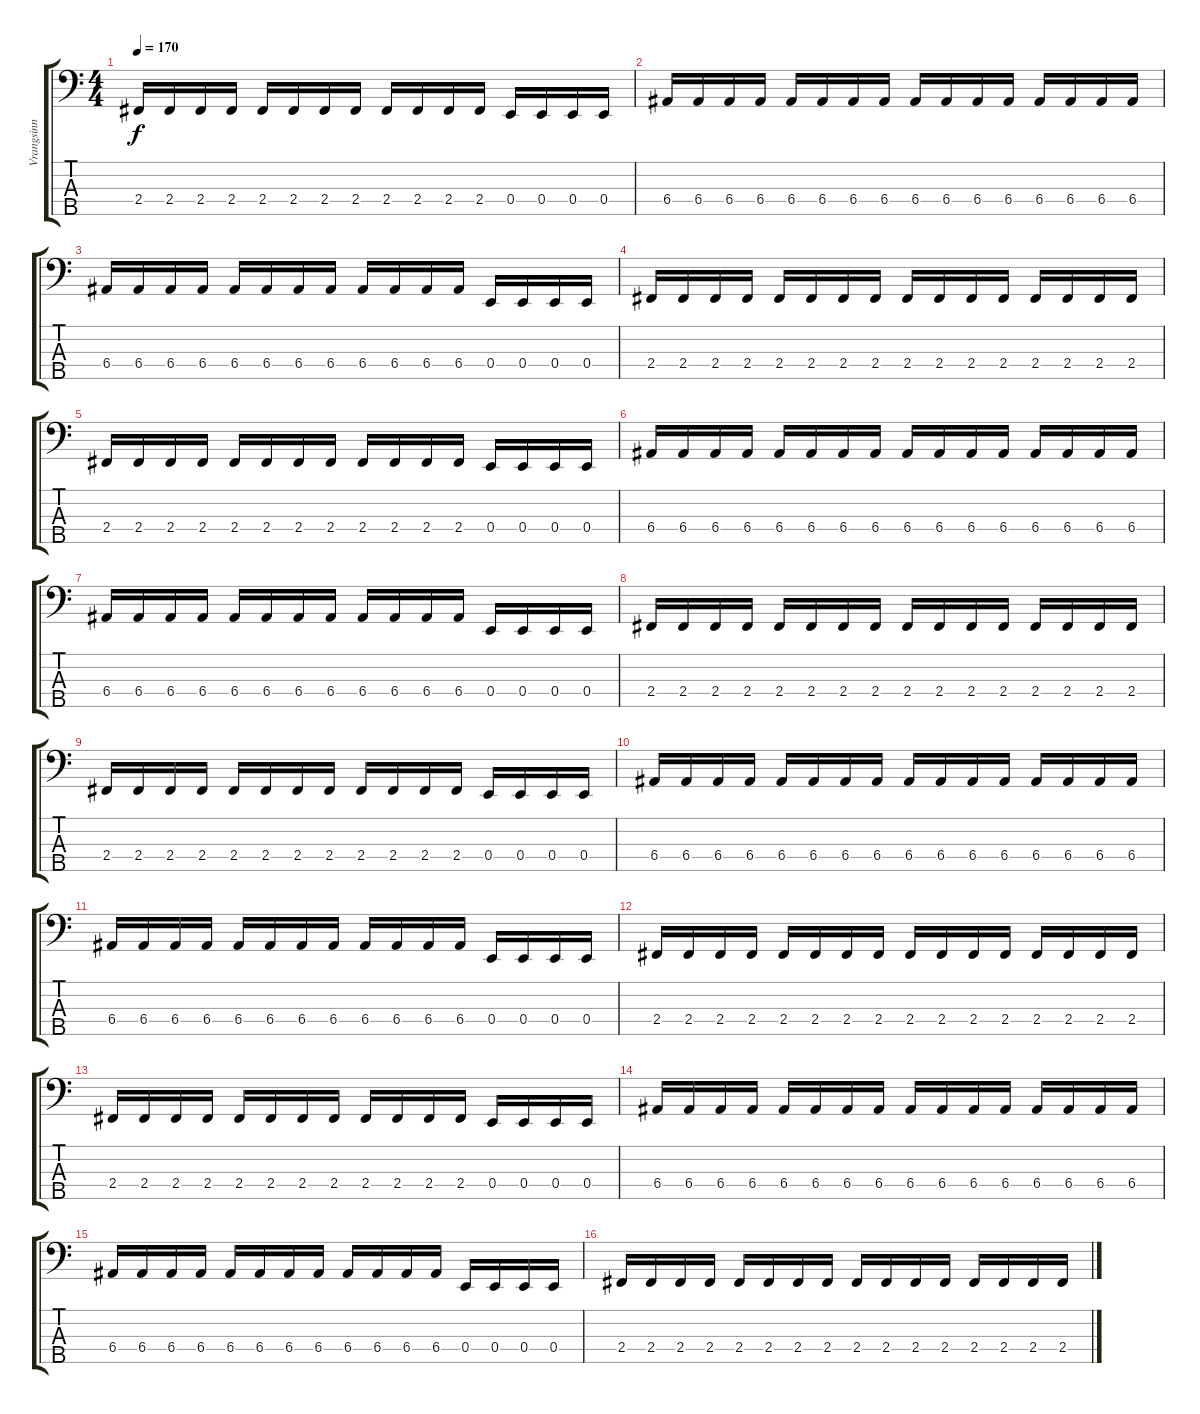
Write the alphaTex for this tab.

\track ("Vrangsinn - Bass" "Vrangsinn ") {instrument electricbassfinger}
\staff {score tabs}
\tuning (G2 D2 A1 E1 B0) {hide}
\ts (4 4)
\tempo 170
\clef f4
\ks c
2.4.16{dy f} 2.4.16 2.4.16 2.4.16 2.4.16 2.4.16 2.4.16 2.4.16 2.4.16 2.4.16 2.4.16 2.4.16 0.4.16 0.4.16 0.4.16 0.4.16 |
6.4.16 6.4.16 6.4.16 6.4.16 6.4.16 6.4.16 6.4.16 6.4.16 6.4.16 6.4.16 6.4.16 6.4.16 6.4.16 6.4.16 6.4.16 6.4.16 |
6.4.16 6.4.16 6.4.16 6.4.16 6.4.16 6.4.16 6.4.16 6.4.16 6.4.16 6.4.16 6.4.16 6.4.16 0.4.16 0.4.16 0.4.16 0.4.16 |
2.4.16 2.4.16 2.4.16 2.4.16 2.4.16 2.4.16 2.4.16 2.4.16 2.4.16 2.4.16 2.4.16 2.4.16 2.4.16 2.4.16 2.4.16 2.4.16 |
2.4.16 2.4.16 2.4.16 2.4.16 2.4.16 2.4.16 2.4.16 2.4.16 2.4.16 2.4.16 2.4.16 2.4.16 0.4.16 0.4.16 0.4.16 0.4.16 |
6.4.16 6.4.16 6.4.16 6.4.16 6.4.16 6.4.16 6.4.16 6.4.16 6.4.16 6.4.16 6.4.16 6.4.16 6.4.16 6.4.16 6.4.16 6.4.16 |
6.4.16 6.4.16 6.4.16 6.4.16 6.4.16 6.4.16 6.4.16 6.4.16 6.4.16 6.4.16 6.4.16 6.4.16 0.4.16 0.4.16 0.4.16 0.4.16 |
2.4.16 2.4.16 2.4.16 2.4.16 2.4.16 2.4.16 2.4.16 2.4.16 2.4.16 2.4.16 2.4.16 2.4.16 2.4.16 2.4.16 2.4.16 2.4.16 |
2.4.16 2.4.16 2.4.16 2.4.16 2.4.16 2.4.16 2.4.16 2.4.16 2.4.16 2.4.16 2.4.16 2.4.16 0.4.16 0.4.16 0.4.16 0.4.16 |
6.4.16 6.4.16 6.4.16 6.4.16 6.4.16 6.4.16 6.4.16 6.4.16 6.4.16 6.4.16 6.4.16 6.4.16 6.4.16 6.4.16 6.4.16 6.4.16 |
6.4.16 6.4.16 6.4.16 6.4.16 6.4.16 6.4.16 6.4.16 6.4.16 6.4.16 6.4.16 6.4.16 6.4.16 0.4.16 0.4.16 0.4.16 0.4.16 |
2.4.16 2.4.16 2.4.16 2.4.16 2.4.16 2.4.16 2.4.16 2.4.16 2.4.16 2.4.16 2.4.16 2.4.16 2.4.16 2.4.16 2.4.16 2.4.16 |
2.4.16 2.4.16 2.4.16 2.4.16 2.4.16 2.4.16 2.4.16 2.4.16 2.4.16 2.4.16 2.4.16 2.4.16 0.4.16 0.4.16 0.4.16 0.4.16 |
6.4.16 6.4.16 6.4.16 6.4.16 6.4.16 6.4.16 6.4.16 6.4.16 6.4.16 6.4.16 6.4.16 6.4.16 6.4.16 6.4.16 6.4.16 6.4.16 |
6.4.16 6.4.16 6.4.16 6.4.16 6.4.16 6.4.16 6.4.16 6.4.16 6.4.16 6.4.16 6.4.16 6.4.16 0.4.16 0.4.16 0.4.16 0.4.16 |
2.4.16 2.4.16 2.4.16 2.4.16 2.4.16 2.4.16 2.4.16 2.4.16 2.4.16 2.4.16 2.4.16 2.4.16 2.4.16 2.4.16 2.4.16 2.4.16
